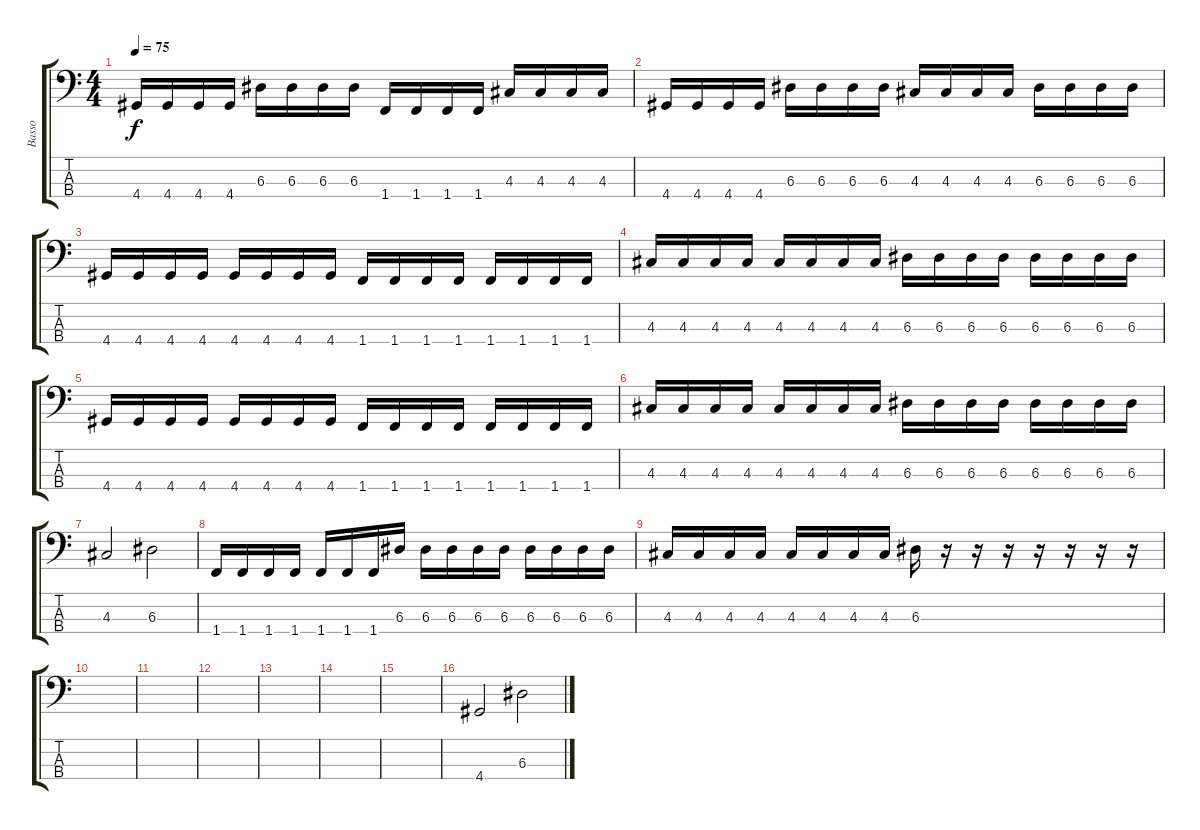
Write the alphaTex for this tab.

\track ("Basso" "Basso") {instrument electricbasspick}
\staff {score tabs}
\tuning (G2 D2 A1 E1) {hide}
\ts (4 4)
\tempo 75
\clef f4
\ks c
4.4.16{dy f} 4.4.16 4.4.16 4.4.16 6.3.16 6.3.16 6.3.16 6.3.16 1.4.16 1.4.16 1.4.16 1.4.16 4.3.16 4.3.16 4.3.16 4.3.16 |
4.4.16 4.4.16 4.4.16 4.4.16 6.3.16 6.3.16 6.3.16 6.3.16 4.3.16 4.3.16 4.3.16 4.3.16 6.3.16 6.3.16 6.3.16 6.3.16 |
4.4.16 4.4.16 4.4.16 4.4.16 4.4.16 4.4.16 4.4.16 4.4.16 1.4.16 1.4.16 1.4.16 1.4.16 1.4.16 1.4.16 1.4.16 1.4.16 |
4.3.16 4.3.16 4.3.16 4.3.16 4.3.16 4.3.16 4.3.16 4.3.16 6.3.16 6.3.16 6.3.16 6.3.16 6.3.16 6.3.16 6.3.16 6.3.16 |
4.4.16 4.4.16 4.4.16 4.4.16 4.4.16 4.4.16 4.4.16 4.4.16 1.4.16 1.4.16 1.4.16 1.4.16 1.4.16 1.4.16 1.4.16 1.4.16 |
4.3.16 4.3.16 4.3.16 4.3.16 4.3.16 4.3.16 4.3.16 4.3.16 6.3.16 6.3.16 6.3.16 6.3.16 6.3.16 6.3.16 6.3.16 6.3.16 |
4.3.2 6.3.2 |
1.4.16 1.4.16 1.4.16 1.4.16 1.4.16 1.4.16 1.4.16 6.3.16 6.3.16 6.3.16 6.3.16 6.3.16 6.3.16 6.3.16 6.3.16 6.3.16 |
4.3.16 4.3.16 4.3.16 4.3.16 4.3.16 4.3.16 4.3.16 4.3.16 6.3.16 r.16 r.16 r.16 r.16 r.16 r.16 r.16 |
|
|
|
|
|
|
4.4.2 6.3.2
